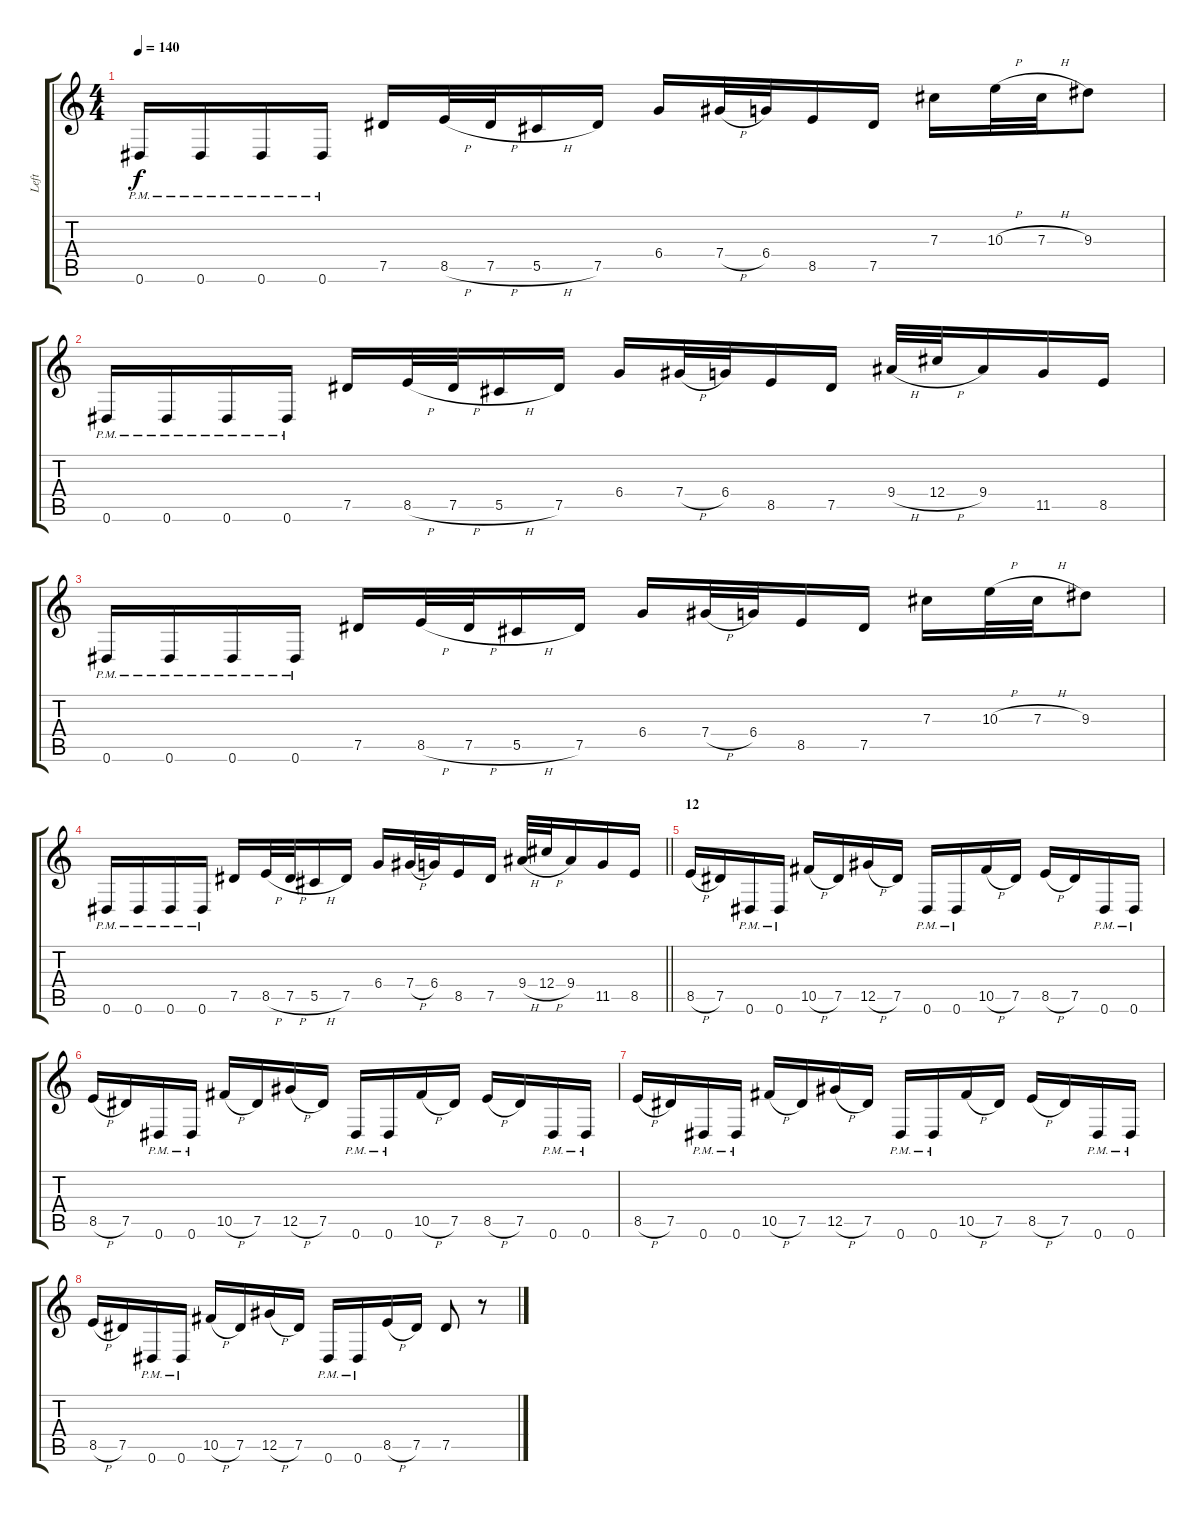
\track ("Left" "Left") {instrument distortionguitar}
\staff {score tabs}
\tuning (Eb4 Bb3 Gb3 Db3 Ab2 Eb2) {hide}
\ts (4 4)
\tempo 140
\clef g2
\ks c
0.6{pm}.16{dy f} 0.6{pm}.16 0.6{pm}.16 0.6{pm}.16 7.5.16 8.5{h}.32 7.5{h}.32 5.5{h}.16 7.5.16 6.4.16 7.4{h}.32 6.4.32 8.5.16 7.5.16 7.3.16 10.3{h}.32 7.3{h}.32 9.3.8 |
0.6{pm}.16 0.6{pm}.16 0.6{pm}.16 0.6{pm}.16 7.5.16 8.5{h}.32 7.5{h}.32 5.5{h}.16 7.5.16 6.4.16 7.4{h}.32 6.4.32 8.5.16 7.5.16 9.4{h}.32 12.4{h}.32 9.4.16 11.5.16 8.5.16 |
0.6{pm}.16 0.6{pm}.16 0.6{pm}.16 0.6{pm}.16 7.5.16 8.5{h}.32 7.5{h}.32 5.5{h}.16 7.5.16 6.4.16 7.4{h}.32 6.4.32 8.5.16 7.5.16 7.3.16 10.3{h}.32 7.3{h}.32 9.3.8 |
\barLineRight lightlight
0.6{pm}.16 0.6{pm}.16 0.6{pm}.16 0.6{pm}.16 7.5.16 8.5{h}.32 7.5{h}.32 5.5{h}.16 7.5.16 6.4.16 7.4{h}.32 6.4.32 8.5.16 7.5.16 9.4{h}.32 12.4{h}.32 9.4.16 11.5.16 8.5.16 |
\section ("" "12")
8.5{h}.16 7.5.16 0.6{pm}.16 0.6{pm}.16 10.5{h}.16 7.5.16 12.5{h}.16 7.5.16 0.6{pm}.16 0.6{pm}.16 10.5{h}.16 7.5.16 8.5{h}.16 7.5.16 0.6{pm}.16 0.6{pm}.16 |
8.5{h}.16 7.5.16 0.6{pm}.16 0.6{pm}.16 10.5{h}.16 7.5.16 12.5{h}.16 7.5.16 0.6{pm}.16 0.6{pm}.16 10.5{h}.16 7.5.16 8.5{h}.16 7.5.16 0.6{pm}.16 0.6{pm}.16 |
8.5{h}.16 7.5.16 0.6{pm}.16 0.6{pm}.16 10.5{h}.16 7.5.16 12.5{h}.16 7.5.16 0.6{pm}.16 0.6{pm}.16 10.5{h}.16 7.5.16 8.5{h}.16 7.5.16 0.6{pm}.16 0.6{pm}.16 |
8.5{h}.16 7.5.16 0.6{pm}.16 0.6{pm}.16 10.5{h}.16 7.5.16 12.5{h}.16 7.5.16 0.6{pm}.16 0.6{pm}.16 8.5{h}.16 7.5.16 7.5.8 r.8
